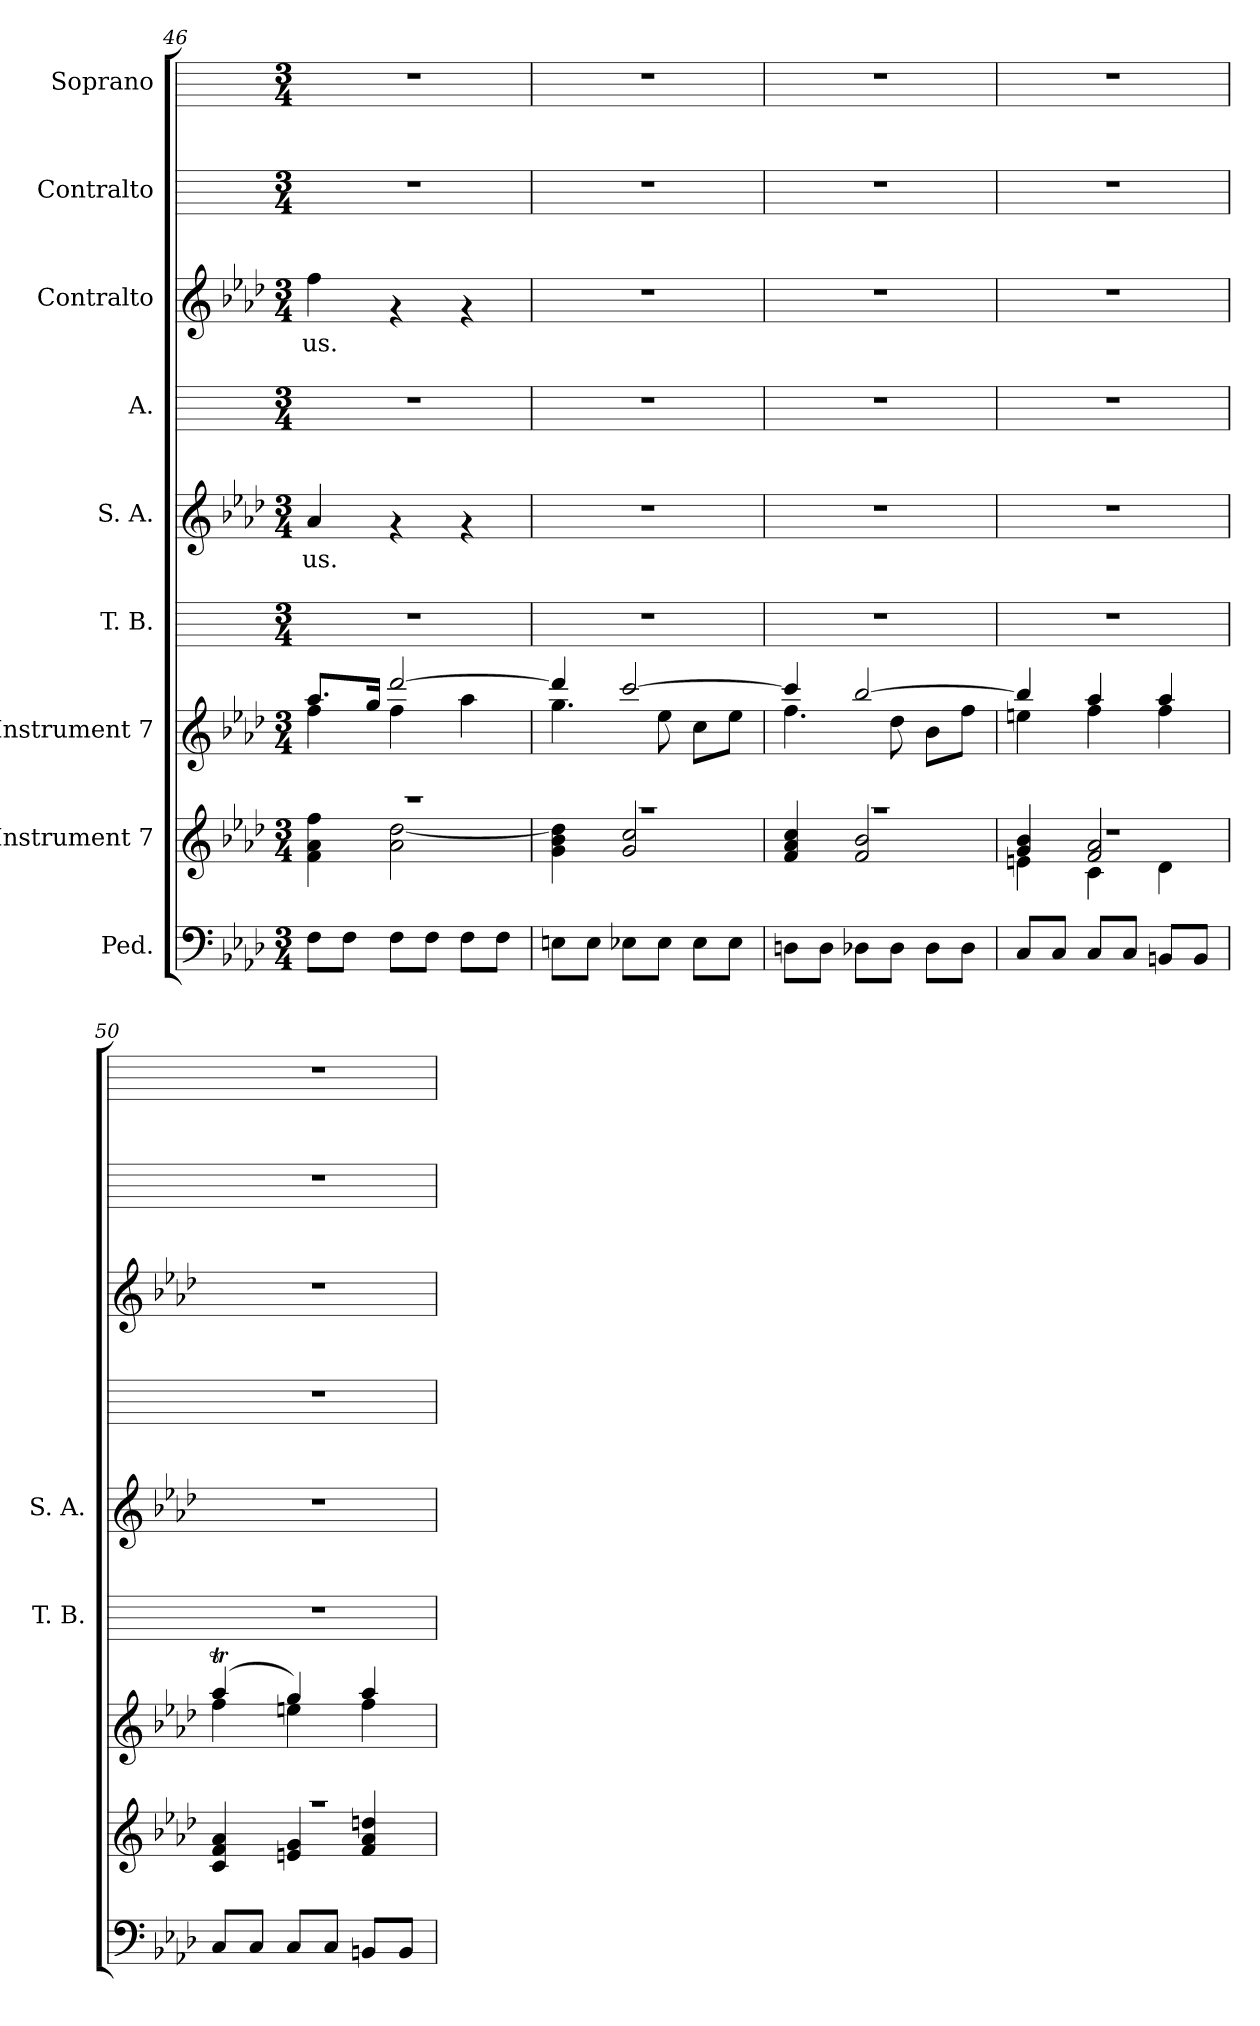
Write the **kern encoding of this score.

**kern	**kern	**kern	**kern	**kern	**text	**kern	**kern	**text	**kern	**kern
*part9	*part8	*part7	*part6	*part5	*part5	*part4	*part3	*part3	*part2	*part1
*staff9	*staff8	*staff7	*staff6	*staff5	*staff5	*staff4	*staff3	*staff3	*staff2	*staff1
*I"Ped.	*I"Instrument 7	*I"Instrument 7	*I"T.  B.	*I"S.  A.	*	*I"A.	*I"Contralto	*	*I"Contralto	*I"Soprano
*	*	*	*I'T.  B.	*I'S.  A.	*	*	*	*	*	*
*clefF4	*clefG2	*clefG2	*	*clefG2	*	*	*clefG2	*	*	*
*k[b-e-a-d-]	*k[b-e-a-d-]	*k[b-e-a-d-]	*k[]	*k[b-e-a-d-]	*	*k[]	*k[b-e-a-d-]	*	*k[]	*k[]
*A-:	*A-:	*A-:	*C:	*A-:	*	*C:	*A-:	*	*C:	*C:
*M3/4	*M3/4	*M3/4	*M3/4	*M3/4	*	*M3/4	*M3/4	*	*M3/4	*M3/4
=46	=46	=46	=46	=46	=46	=46	=46	=46	=46	=46
*	*^	*^	*	*	*	*	*	*	*	*
!	!	!	!	!	!	!	!LO:LY:b:cj	!	!	!LO:LY:b:cj	!	!
8F\L	2.r	4ff\ 4a-\ 4f\	8.aa-/L	4ff\	2.r	4a-/	-us.	2.r	4ff\	-us.	2.r	2.r
8F\J	.	.	.	.	.	.	.	.	.	.	.	.
.	.	.	16gg/J	.	.	.	.	.	.	.	.	.
8F\L	.	[>2dd-\ 2a-\	[>2ddd-/	4ff\	.	4rf	.	.	4rf	.	.	.
8F\J	.	.	.	.	.	.	.	.	.	.	.	.
8F\L	.	.	.	4aa-\	.	4rf	.	.	4rf	.	.	.
8F\J	.	.	.	.	.	.	.	.	.	.	.	.
=47	=47	=47	=47	=47	=47	=47	=47	=47	=47	=47	=47	=47
8En\L	2.r	4dd-\] 4b-\ 4g\	4ddd-/]	4.gg\	2.r	2.r	.	2.r	2.r	.	2.r	2.r
8E\J	.	.	.	.	.	.	.	.	.	.	.	.
8E-X\L	.	2g/ 2cc/	[<2ccc/	.	.	.	.	.	.	.	.	.
8E-\J	.	.	.	8ee-\	.	.	.	.	.	.	.	.
8E-\L	.	.	.	8cc\L	.	.	.	.	.	.	.	.
8E-\J	.	.	.	8ee-\J	.	.	.	.	.	.	.	.
!!LO:LB:g=z
=48	=48	=48	=48	=48	=48	=48	=48	=48	=48	=48	=48	=48
8Dn\L	2.r	4cc/ 4f/ 4a-/	4ccc/]	4.ff\	2.r	2.r	.	2.r	2.r	.	2.r	2.r
8D\J	.	.	.	.	.	.	.	.	.	.	.	.
8D-X\L	.	2b-/ 2f/	[>2bb-/	.	.	.	.	.	.	.	.	.
8D-\J	.	.	.	8dd-\	.	.	.	.	.	.	.	.
8D-\L	.	.	.	8b-\L	.	.	.	.	.	.	.	.
8D-\J	.	.	.	8ff\J	.	.	.	.	.	.	.	.
=49	=49	=49	=49	=49	=49	=49	=49	=49	=49	=49	=49	=49
*	*	*^	*	*	*	*	*	*	*	*	*	*
8C/L	2.r	4g/ 4b-/	4en\	4bb-/]	4een\	2.r	2.r	.	2.r	2.r	.	2.r	2.r
8C/J	.	.	.	.	.	.	.	.	.	.	.	.	.
8C/L	.	2f/ 2a-/	4c\	4aa-/	4ff\	.	.	.	.	.	.	.	.
8C/J	.	.	.	.	.	.	.	.	.	.	.	.	.
8BBn/L	.	.	4d-\	4aa-/	4ff\	.	.	.	.	.	.	.	.
8BB/J	.	.	.	.	.	.	.	.	.	.	.	.	.
*	*	*v	*v	*	*	*	*	*	*	*	*	*	*
=50	=50	=50	=50	=50	=50	=50	=50	=50	=50	=50	=50	=50
8C/L	2.r	4f/ 4c/ 4a-/	(>4aa-T/	4ff\	2.r	2.r	.	2.r	2.r	.	2.r	2.r
8C/J	.	.	.	.	.	.	.	.	.	.	.	.
8C/L	.	4en/ 4g/	4gg/)	4een\	.	.	.	.	.	.	.	.
8C/J	.	.	.	.	.	.	.	.	.	.	.	.
8BBn/L	.	4ddn/ 4a-/ 4f/	4aa-/	4ff\	.	.	.	.	.	.	.	.
8BB/J	.	.	.	.	.	.	.	.	.	.	.	.
*	*v	*v	*	*	*	*	*	*	*	*	*	*
*	*	*v	*v	*	*	*	*	*	*	*	*
=	=	=	=	=	=	=	=	=	=	=
*-	*-	*-	*-	*-	*-	*-	*-	*-	*-	*-
